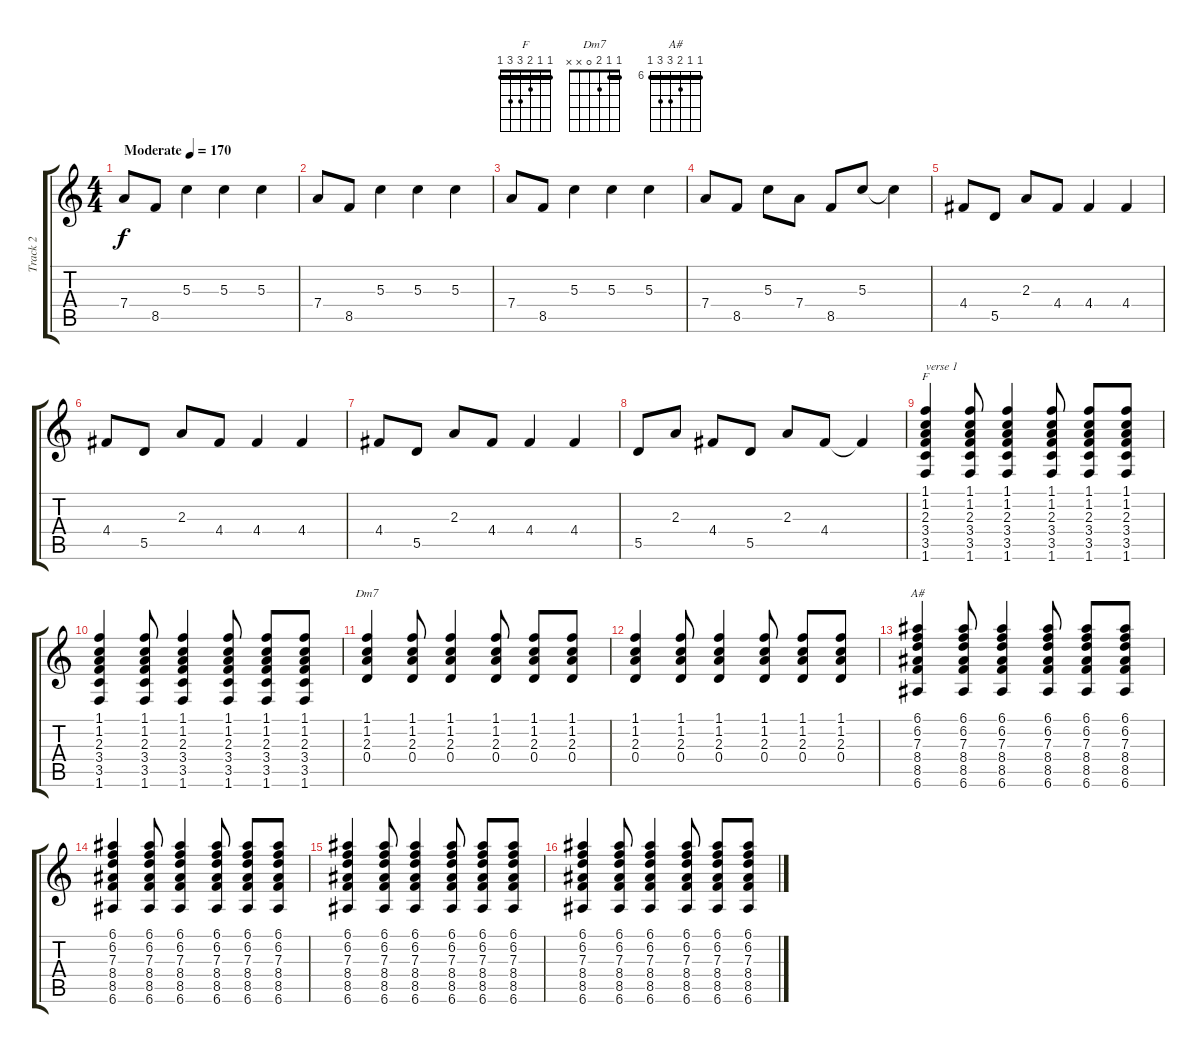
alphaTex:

\track ("Track 2" "Track 2") {instrument distortionguitar}
\staff {score tabs}
\tuning (E4 B3 G3 D3 A2 E2) {hide}
\chord ("F" 1 1 2 3 3 1) {barre 1}
\chord ("Dm7" 1 1 2 0 x x) {barre 1}
\chord ("A#" 6 6 7 8 8 6) {firstfret 6 barre 6}
\ts (4 4)
\tempo (170 "Moderate")
\clef g2
\ks c
7.4.8{dy f instrument distortionguitar} 8.5.8 5.3.4 5.3.4 5.3.4 |
7.4.8 8.5.8 5.3.4 5.3.4 5.3.4 |
7.4.8 8.5.8 5.3.4 5.3.4 5.3.4 |
7.4.8 8.5.8 5.3.8 7.4.8 8.5.8 5.3.8 5.3{t}.4 |
4.4.8 5.5.8 2.3.8 4.4.8 4.4.4 4.4.4 |
4.4.8 5.5.8 2.3.8 4.4.8 4.4.4 4.4.4 |
4.4.8 5.5.8 2.3.8 4.4.8 4.4.4 4.4.4 |
5.5.8 2.3.8 4.4.8 5.5.8 2.3.8 4.4.8 4.4{t}.4 |
(1.1 1.2 2.3 3.4 3.5 1.6).4{ch "F" txt "verse 1"} (1.1 1.2 2.3 3.4 3.5 1.6).8 (1.1 1.2 2.3 3.4 3.5 1.6).4 (1.1 1.2 2.3 3.4 3.5 1.6).8 (1.1 1.2 2.3 3.4 3.5 1.6).8 (1.1 1.2 2.3 3.4 3.5 1.6).8 |
(1.1 1.2 2.3 3.4 3.5 1.6).4 (1.1 1.2 2.3 3.4 3.5 1.6).8 (1.1 1.2 2.3 3.4 3.5 1.6).4 (1.1 1.2 2.3 3.4 3.5 1.6).8 (1.1 1.2 2.3 3.4 3.5 1.6).8 (1.1 1.2 2.3 3.4 3.5 1.6).8 |
(1.1 1.2 2.3 0.4).4{ch "Dm7"} (1.1 1.2 2.3 0.4).8 (1.1 1.2 2.3 0.4).4 (1.1 1.2 2.3 0.4).8 (1.1 1.2 2.3 0.4).8 (1.1 1.2 2.3 0.4).8 |
(1.1 1.2 2.3 0.4).4 (1.1 1.2 2.3 0.4).8 (1.1 1.2 2.3 0.4).4 (1.1 1.2 2.3 0.4).8 (1.1 1.2 2.3 0.4).8 (1.1 1.2 2.3 0.4).8 |
(6.1 6.2 7.3 8.4 8.5 6.6).4{ch "A#"} (6.1 6.2 7.3 8.4 8.5 6.6).8 (6.1 6.2 7.3 8.4 8.5 6.6).4 (6.1 6.2 7.3 8.4 8.5 6.6).8 (6.1 6.2 7.3 8.4 8.5 6.6).8 (6.1 6.2 7.3 8.4 8.5 6.6).8 |
(6.1 6.2 7.3 8.4 8.5 6.6).4 (6.1 6.2 7.3 8.4 8.5 6.6).8 (6.1 6.2 7.3 8.4 8.5 6.6).4 (6.1 6.2 7.3 8.4 8.5 6.6).8 (6.1 6.2 7.3 8.4 8.5 6.6).8 (6.1 6.2 7.3 8.4 8.5 6.6).8 |
(6.1 6.2 7.3 8.4 8.5 6.6).4 (6.1 6.2 7.3 8.4 8.5 6.6).8 (6.1 6.2 7.3 8.4 8.5 6.6).4 (6.1 6.2 7.3 8.4 8.5 6.6).8 (6.1 6.2 7.3 8.4 8.5 6.6).8 (6.1 6.2 7.3 8.4 8.5 6.6).8 |
(6.1 6.2 7.3 8.4 8.5 6.6).4 (6.1 6.2 7.3 8.4 8.5 6.6).8 (6.1 6.2 7.3 8.4 8.5 6.6).4 (6.1 6.2 7.3 8.4 8.5 6.6).8 (6.1 6.2 7.3 8.4 8.5 6.6).8 (6.1 6.2 7.3 8.4 8.5 6.6).8
